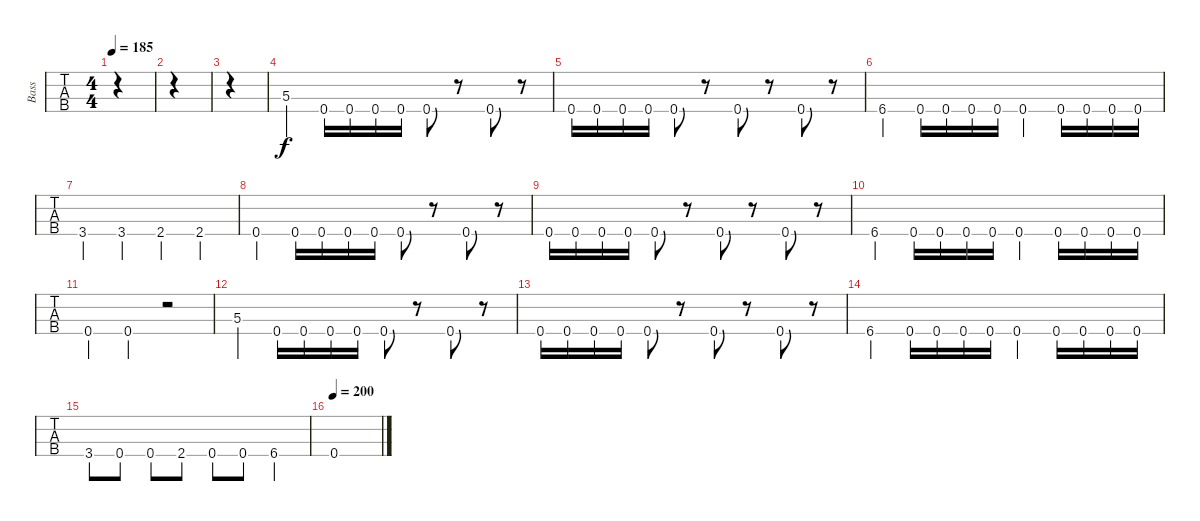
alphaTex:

\track ("Bass" "Bass") {instrument electricbassfinger}
\staff {tabs}
\tuning (F2 C2 G1 C1) {hide}
\ts (4 4)
\tempo 185
\clef f4
\ks c
|
|
|
5.3.4 0.4.16 0.4.16 0.4.16 0.4.16 0.4.8 r.8 0.4.8 r.8 |
0.4.16 0.4.16 0.4.16 0.4.16 0.4.8 r.8 0.4.8 r.8 0.4.8 r.8 |
6.4.4 0.4.16 0.4.16 0.4.16 0.4.16 0.4.4 0.4.16 0.4.16 0.4.16 0.4.16 |
3.4.4 3.4.4 2.4.4 2.4.4 |
0.4.4 0.4.16 0.4.16 0.4.16 0.4.16 0.4.8 r.8 0.4.8 r.8 |
0.4.16 0.4.16 0.4.16 0.4.16 0.4.8 r.8 0.4.8 r.8 0.4.8 r.8 |
6.4.4 0.4.16 0.4.16 0.4.16 0.4.16 0.4.4 0.4.16 0.4.16 0.4.16 0.4.16 |
0.4.4 0.4.4 r.2 |
5.3.4 0.4.16 0.4.16 0.4.16 0.4.16 0.4.8 r.8 0.4.8 r.8 |
0.4.16 0.4.16 0.4.16 0.4.16 0.4.8 r.8 0.4.8 r.8 0.4.8 r.8 |
6.4.4 0.4.16 0.4.16 0.4.16 0.4.16 0.4.4 0.4.16 0.4.16 0.4.16 0.4.16 |
3.4.8 0.4.8 0.4.8 2.4.8 0.4.8 0.4.8 6.4.4 |
\tempo 200
0.4.1
